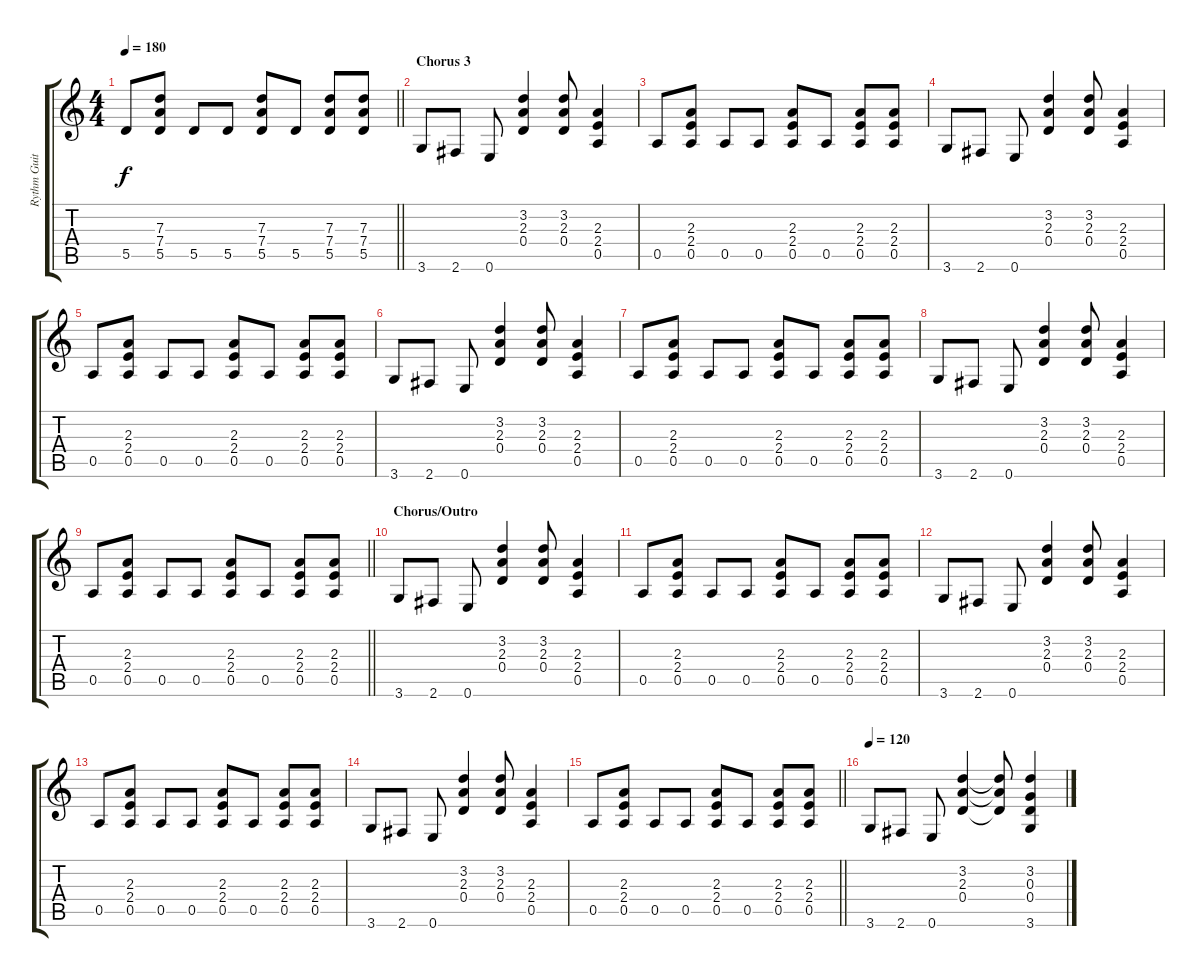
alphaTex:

\track ("Rythm Guitar" "Rythm Guit") {instrument distortionguitar}
\staff {score tabs}
\tuning (E4 B3 G3 D3 A2 E2) {hide}
\ts (4 4)
\tempo 180
\clef g2
\barLineRight lightlight
\ks c
5.5.8{dy f} (7.3 7.4 5.5).8 5.5.8 5.5.8 (7.3 7.4 5.5).8 5.5.8 (7.3 7.4 5.5).8 (7.3 7.4 5.5).8 |
\section ("" "Chorus 3")
3.6.8 2.6.8 0.6.8 (3.2 2.3 0.4).4 (3.2 2.3 0.4).8 (2.3 2.4 0.5).4 |
0.5.8 (2.3 2.4 0.5).8 0.5.8 0.5.8 (2.3 2.4 0.5).8 0.5.8 (2.3 2.4 0.5).8 (2.3 2.4 0.5).8 |
3.6.8 2.6.8 0.6.8 (3.2 2.3 0.4).4 (3.2 2.3 0.4).8 (2.3 2.4 0.5).4 |
0.5.8 (2.3 2.4 0.5).8 0.5.8 0.5.8 (2.3 2.4 0.5).8 0.5.8 (2.3 2.4 0.5).8 (2.3 2.4 0.5).8 |
3.6.8 2.6.8 0.6.8 (3.2 2.3 0.4).4 (3.2 2.3 0.4).8 (2.3 2.4 0.5).4 |
0.5.8 (2.3 2.4 0.5).8 0.5.8 0.5.8 (2.3 2.4 0.5).8 0.5.8 (2.3 2.4 0.5).8 (2.3 2.4 0.5).8 |
3.6.8 2.6.8 0.6.8 (3.2 2.3 0.4).4 (3.2 2.3 0.4).8 (2.3 2.4 0.5).4 |
\barLineRight lightlight
0.5.8 (2.3 2.4 0.5).8 0.5.8 0.5.8 (2.3 2.4 0.5).8 0.5.8 (2.3 2.4 0.5).8 (2.3 2.4 0.5).8 |
\section ("" "Chorus/Outro")
3.6.8 2.6.8 0.6.8 (3.2 2.3 0.4).4 (3.2 2.3 0.4).8 (2.3 2.4 0.5).4 |
0.5.8 (2.3 2.4 0.5).8 0.5.8 0.5.8 (2.3 2.4 0.5).8 0.5.8 (2.3 2.4 0.5).8 (2.3 2.4 0.5).8 |
3.6.8 2.6.8 0.6.8 (3.2 2.3 0.4).4 (3.2 2.3 0.4).8 (2.3 2.4 0.5).4 |
0.5.8 (2.3 2.4 0.5).8 0.5.8 0.5.8 (2.3 2.4 0.5).8 0.5.8 (2.3 2.4 0.5).8 (2.3 2.4 0.5).8 |
3.6.8 2.6.8 0.6.8 (3.2 2.3 0.4).4 (3.2 2.3 0.4).8 (2.3 2.4 0.5).4 |
\barLineRight lightlight
0.5.8 (2.3 2.4 0.5).8 0.5.8 0.5.8 (2.3 2.4 0.5).8 0.5.8 (2.3 2.4 0.5).8 (2.3 2.4 0.5).8 |
\tempo 120
3.6.8 2.6.8 0.6.8 (3.2 2.3 0.4).4 (3.2{t} 2.3{t} 0.4{t}).8 (3.2 0.3 0.4 3.6).4
